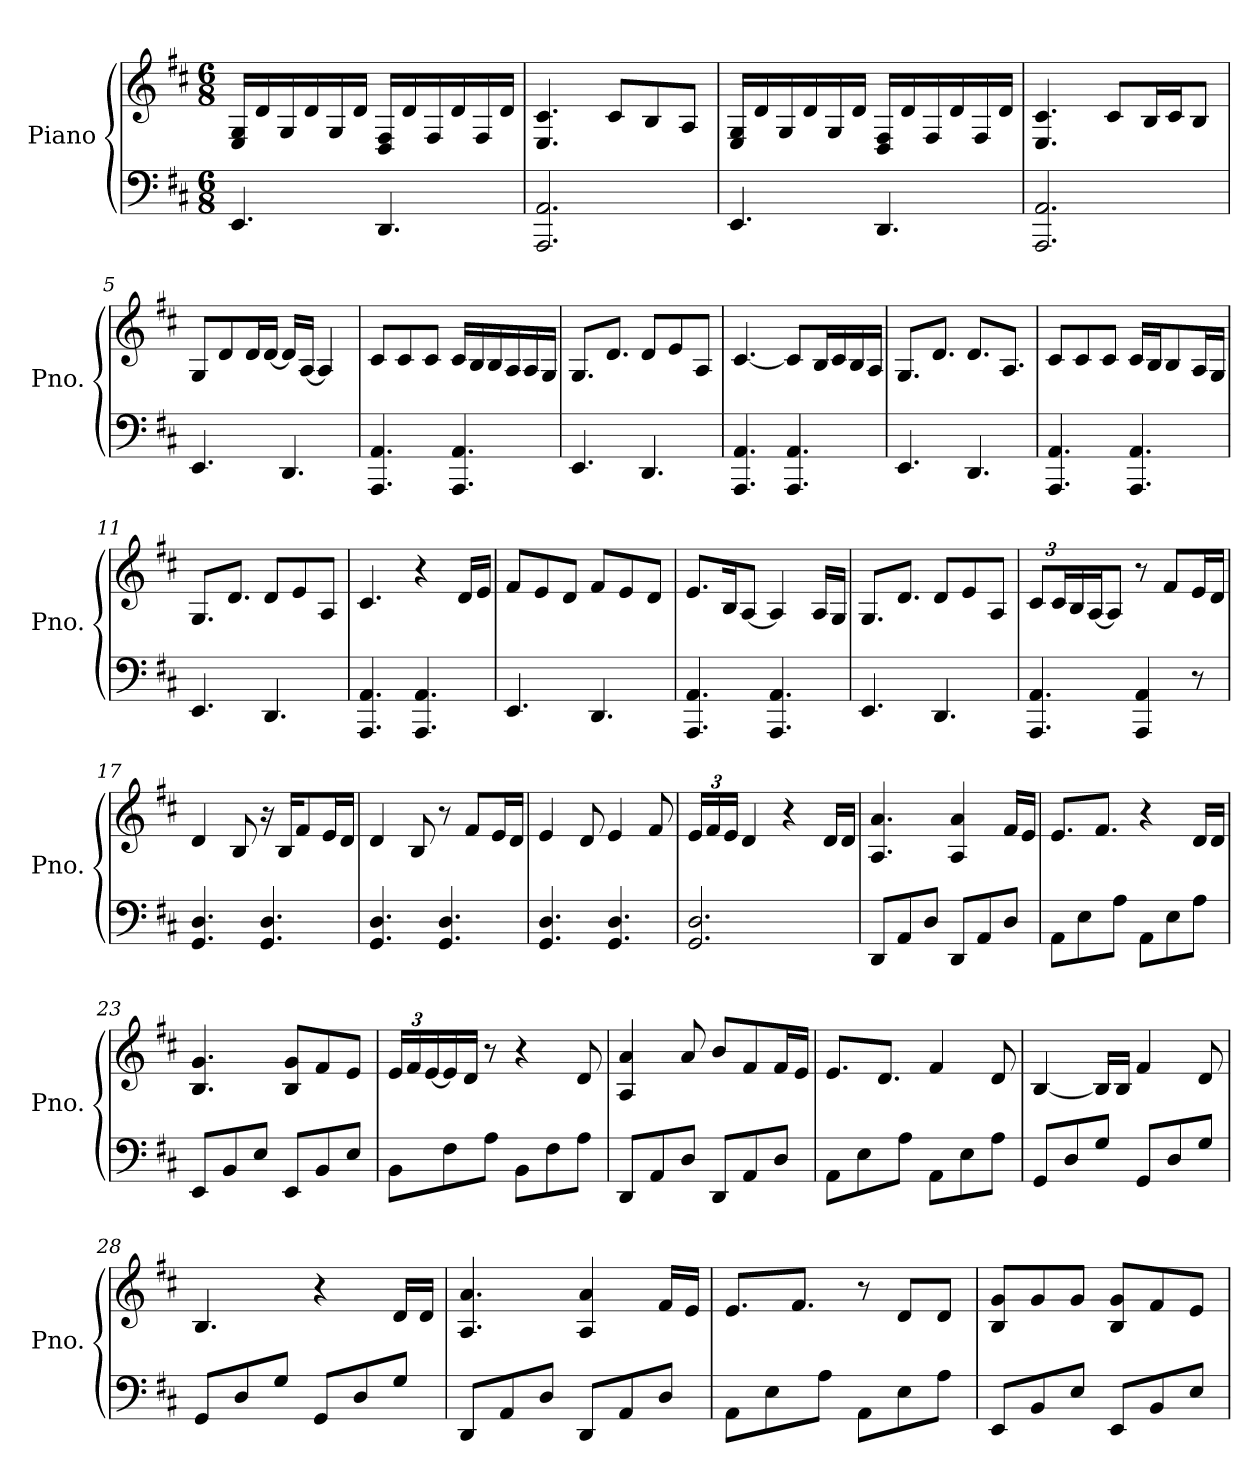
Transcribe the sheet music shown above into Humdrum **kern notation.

**kern	**kern
*part1	*part1
*staff2	*staff1
*I"Piano	*
*I'Pno.	*
*clefF4	*clefG2
*k[f#c#]	*k[f#c#]
*M6/8	*M6/8
=1	=1
4.EE/	16E/ 16G/LL
.	16d/
.	16G/
.	16d/
.	16G/
.	16d/JJ
4.DD/	16D/ 16F#/LL
.	16d/
.	16F#/
.	16d/
.	16F#/
.	16d/JJ
=2	=2
2.AAA/ 2.AA/	4.E/ 4.c#/
.	8c#/L
.	8B/
.	8A/J
=3	=3
4.EE/	16E/ 16G/LL
.	16d/
.	16G/
.	16d/
.	16G/
.	16d/JJ
4.DD/	16D/ 16F#/LL
.	16d/
.	16F#/
.	16d/
.	16F#/
.	16d/JJ
=4	=4
2.AAA/ 2.AA/	4.E/ 4.c#/
.	8c#/L
.	16B/L
.	16c#/J
.	8B/J
!!LO:LB:g=z
=5	=5
4.EE/	8G/L
.	8d/
.	16d/L
.	[16d/JJ
4.DD/	16d/LL]
.	[16A/JJ
.	4A/]
=6	=6
4.AAA/ 4.AA/	8c#/L
.	8c#/
.	8c#/J
4.AAA/ 4.AA/	16c#/LL
.	16B/
.	16B/
.	16A/
.	16A/
.	16G/JJ
=7	=7
4.EE/	8.G/L
.	8.d/J
4.DD/	8d/L
.	8e/
.	8A/J
=8	=8
4.AAA/ 4.AA/	[4.c#/
4.AAA/ 4.AA/	8c#/L]
.	16B/L
.	16c#/
.	16B/
.	16A/JJ
=9	=9
4.EE/	8.G/L
.	8.d/J
4.DD/	8.d/L
.	8.A/J
!!LO:LB:g=z
=10	=10
4.AAA/ 4.AA/	8c#/L
.	8c#/
.	8c#/J
4.AAA/ 4.AA/	16c#/LL
.	16B/J
.	8B/
.	16A/L
.	16G/JJ
=11	=11
4.EE/	8.G/L
.	8.d/J
4.DD/	8d/L
.	8e/
.	8A/J
=12	=12
4.AAA/ 4.AA/	4.c#/
4.AAA/ 4.AA/	4r
.	16d/LL
.	16e/JJ
=13	=13
4.EE/	8f#/L
.	8e/
.	8d/J
4.DD/	8f#/L
.	8e/
.	8d/J
=14	=14
4.AAA/ 4.AA/	8.e/L
.	16B/K
.	[8A/J
4.AAA/ 4.AA/	4A/]
.	16A/LL
.	16G/JJ
=15	=15
4.EE/	8.G/L
.	8.d/J
4.DD/	8d/L
.	8e/
.	8A/J
!!LO:LB:g=z
=16	=16
*	*Xbrackettup
4.AAA/ 4.AA/	12c#/L
.	24c#/L
.	16B/
.	[16A/J
.	8A/J]
4AAA/ 4AA/	8r
.	8f#/L
8r	16e/L
.	16d/JJ
=17	=17
4.GG/ 4.D/	4d/
.	8B/
4.GG/ 4.D/	16r
.	16B/KL
.	8f#/
.	16e/L
.	16d/JJ
=18	=18
4.GG/ 4.D/	4d/
.	8B/
4.GG/ 4.D/	8r
.	8f#/L
.	16e/L
.	16d/JJ
=19	=19
4.GG/ 4.D/	4e/
.	8d/
4.GG/ 4.D/	4e/
.	8f#/
=20	=20
2.GG/ 2.D/	24e/LL
.	24f#/
.	24e/JJ
.	4d/
.	4r
.	16d/LL
.	16d/JJ
!!LO:LB:g=z
=21	=21
8DD/L	4.A/ 4.a/
8AA/	.
8D/J	.
8DD/L	4A/ 4a/
8AA/	.
8D/J	16f#/LL
.	16e/JJ
=22	=22
8AA\L	8.e/L
8E\	.
.	8.f#/J
8A\J	.
8AA\L	4r
8E\	.
8A\J	16d/LL
.	16d/JJ
=23	=23
8EE/L	4.B/ 4.g/
8BB/	.
8E/J	.
8EE/L	8B/ 8g/L
8BB/	8f#/
8E/J	8e/J
=24	=24
8BB\L	24e/LL
.	24f#/
.	[24e/
8F#\	16e/]
.	16d/JJ
8A\J	8r
8BB\L	4r
8F#\	.
8A\J	8d/
=25	=25
8DD/L	4A/ 4a/
8AA/	.
8D/J	8a/
8DD/L	8b/L
8AA/	8f#/
8D/J	16f#/L
.	16e/JJ
!!LO:PB:g=z
=26	=26
8AA\L	8.e/L
8E\	.
.	8.d/J
8A\J	.
8AA\L	4f#/
8E\	.
8A\J	8d/
=27	=27
8GG/L	[4B/
8D/	.
8G/J	16B/LL]
.	16B/JJ
8GG/L	4f#/
8D/	.
8G/J	8d/
=28	=28
8GG/L	4.B/
8D/	.
8G/J	.
8GG/L	4r
8D/	.
8G/J	16d/LL
.	16d/JJ
=29	=29
8DD/L	4.A/ 4.a/
8AA/	.
8D/J	.
8DD/L	4A/ 4a/
8AA/	.
8D/J	16f#/LL
.	16e/JJ
=30	=30
8AA\L	8.e/L
8E\	.
.	8.f#/J
8A\J	.
8AA\L	8r
8E\	8d/L
8A\J	8d/J
=31	=31
8EE/L	8B/ 8g/L
8BB/	8g/
8E/J	8g/J
8EE/L	8B/ 8g/L
8BB/	8f#/
8E/J	8e/J
=	=
*-	*-
